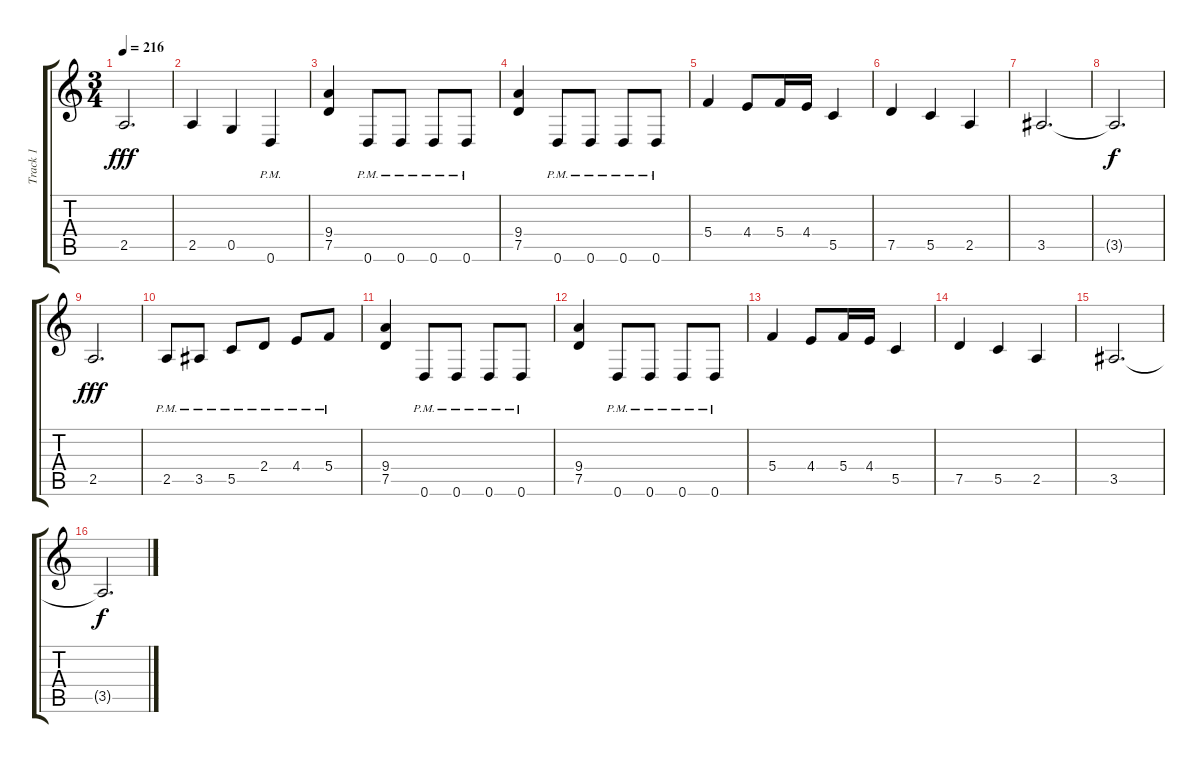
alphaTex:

\track ("Track 1" "Track 1") {instrument distortionguitar}
\staff {score tabs}
\tuning (D4 A3 F3 C3 G2 D2) {hide}
\ts (3 4)
\tempo 216
\clef g2
\ks c
2.5.2{d dy fff} |
2.5.4 0.5.4 0.6{pm}.4 |
(9.4 7.5).4 0.6{pm}.8 0.6{pm}.8 0.6{pm}.8 0.6{pm}.8 |
(9.4 7.5).4 0.6{pm}.8 0.6{pm}.8 0.6{pm}.8 0.6{pm}.8 |
5.4.4 4.4.8 5.4.16 4.4.16 5.5.4 |
7.5.4 5.5.4 2.5.4 |
3.5.2{d} |
3.5{t}.2{d dy f} |
2.5.2{d dy fff} |
2.5{pm}.8 3.5{pm}.8 5.5{pm}.8 2.4{pm}.8 4.4{pm}.8 5.4{pm}.8 |
(9.4 7.5).4 0.6{pm}.8 0.6{pm}.8 0.6{pm}.8 0.6{pm}.8 |
(9.4 7.5).4 0.6{pm}.8 0.6{pm}.8 0.6{pm}.8 0.6{pm}.8 |
5.4.4 4.4.8 5.4.16 4.4.16 5.5.4 |
7.5.4 5.5.4 2.5.4 |
3.5.2{d} |
3.5{t}.2{d dy f}
